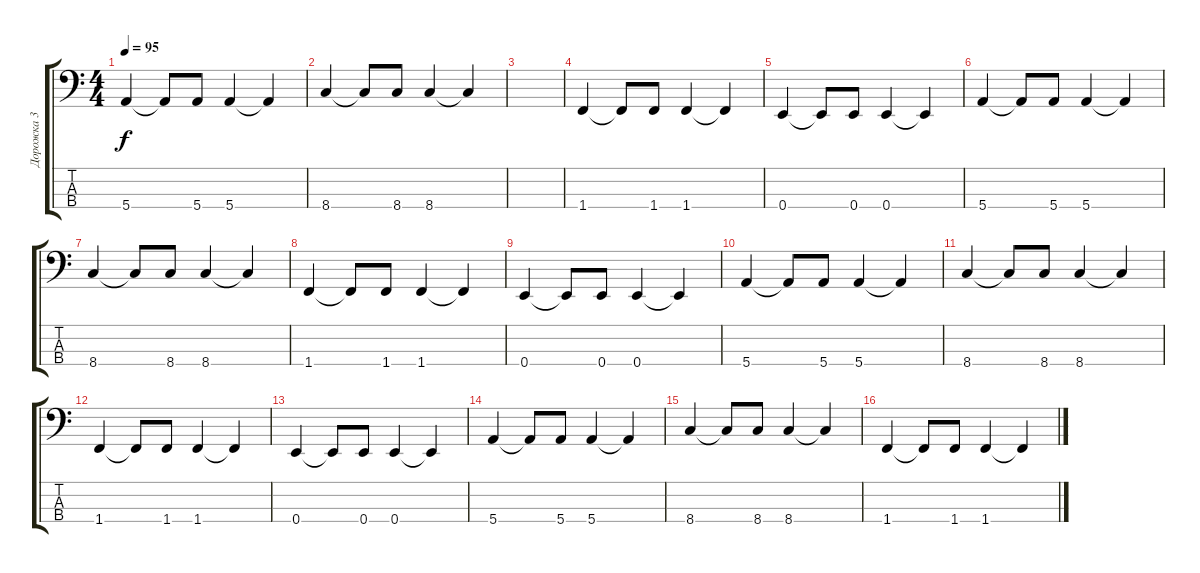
\track ("Дорожка 3" "Дорожка 3") {instrument electricbassfinger}
\staff {score tabs}
\tuning (G2 D2 A1 E1) {hide}
\ts (4 4)
\tempo 95
\clef f4
\ks c
5.4.4{dy f} 5.4{t}.8 5.4.8 5.4.4 5.4{t}.4 |
8.4.4 8.4{t}.8 8.4.8 8.4.4 8.4{t}.4 |
|
1.4.4 1.4{t}.8 1.4.8 1.4.4 1.4{t}.4 |
0.4.4 0.4{t}.8 0.4.8 0.4.4 0.4{t}.4 |
5.4.4 5.4{t}.8 5.4.8 5.4.4 5.4{t}.4 |
8.4.4 8.4{t}.8 8.4.8 8.4.4 8.4{t}.4 |
1.4.4 1.4{t}.8 1.4.8 1.4.4 1.4{t}.4 |
0.4.4 0.4{t}.8 0.4.8 0.4.4 0.4{t}.4 |
5.4.4 5.4{t}.8 5.4.8 5.4.4 5.4{t}.4 |
8.4.4 8.4{t}.8 8.4.8 8.4.4 8.4{t}.4 |
1.4.4 1.4{t}.8 1.4.8 1.4.4 1.4{t}.4 |
0.4.4 0.4{t}.8 0.4.8 0.4.4 0.4{t}.4 |
5.4.4 5.4{t}.8 5.4.8 5.4.4 5.4{t}.4 |
8.4.4 8.4{t}.8 8.4.8 8.4.4 8.4{t}.4 |
1.4.4 1.4{t}.8 1.4.8 1.4.4 1.4{t}.4
